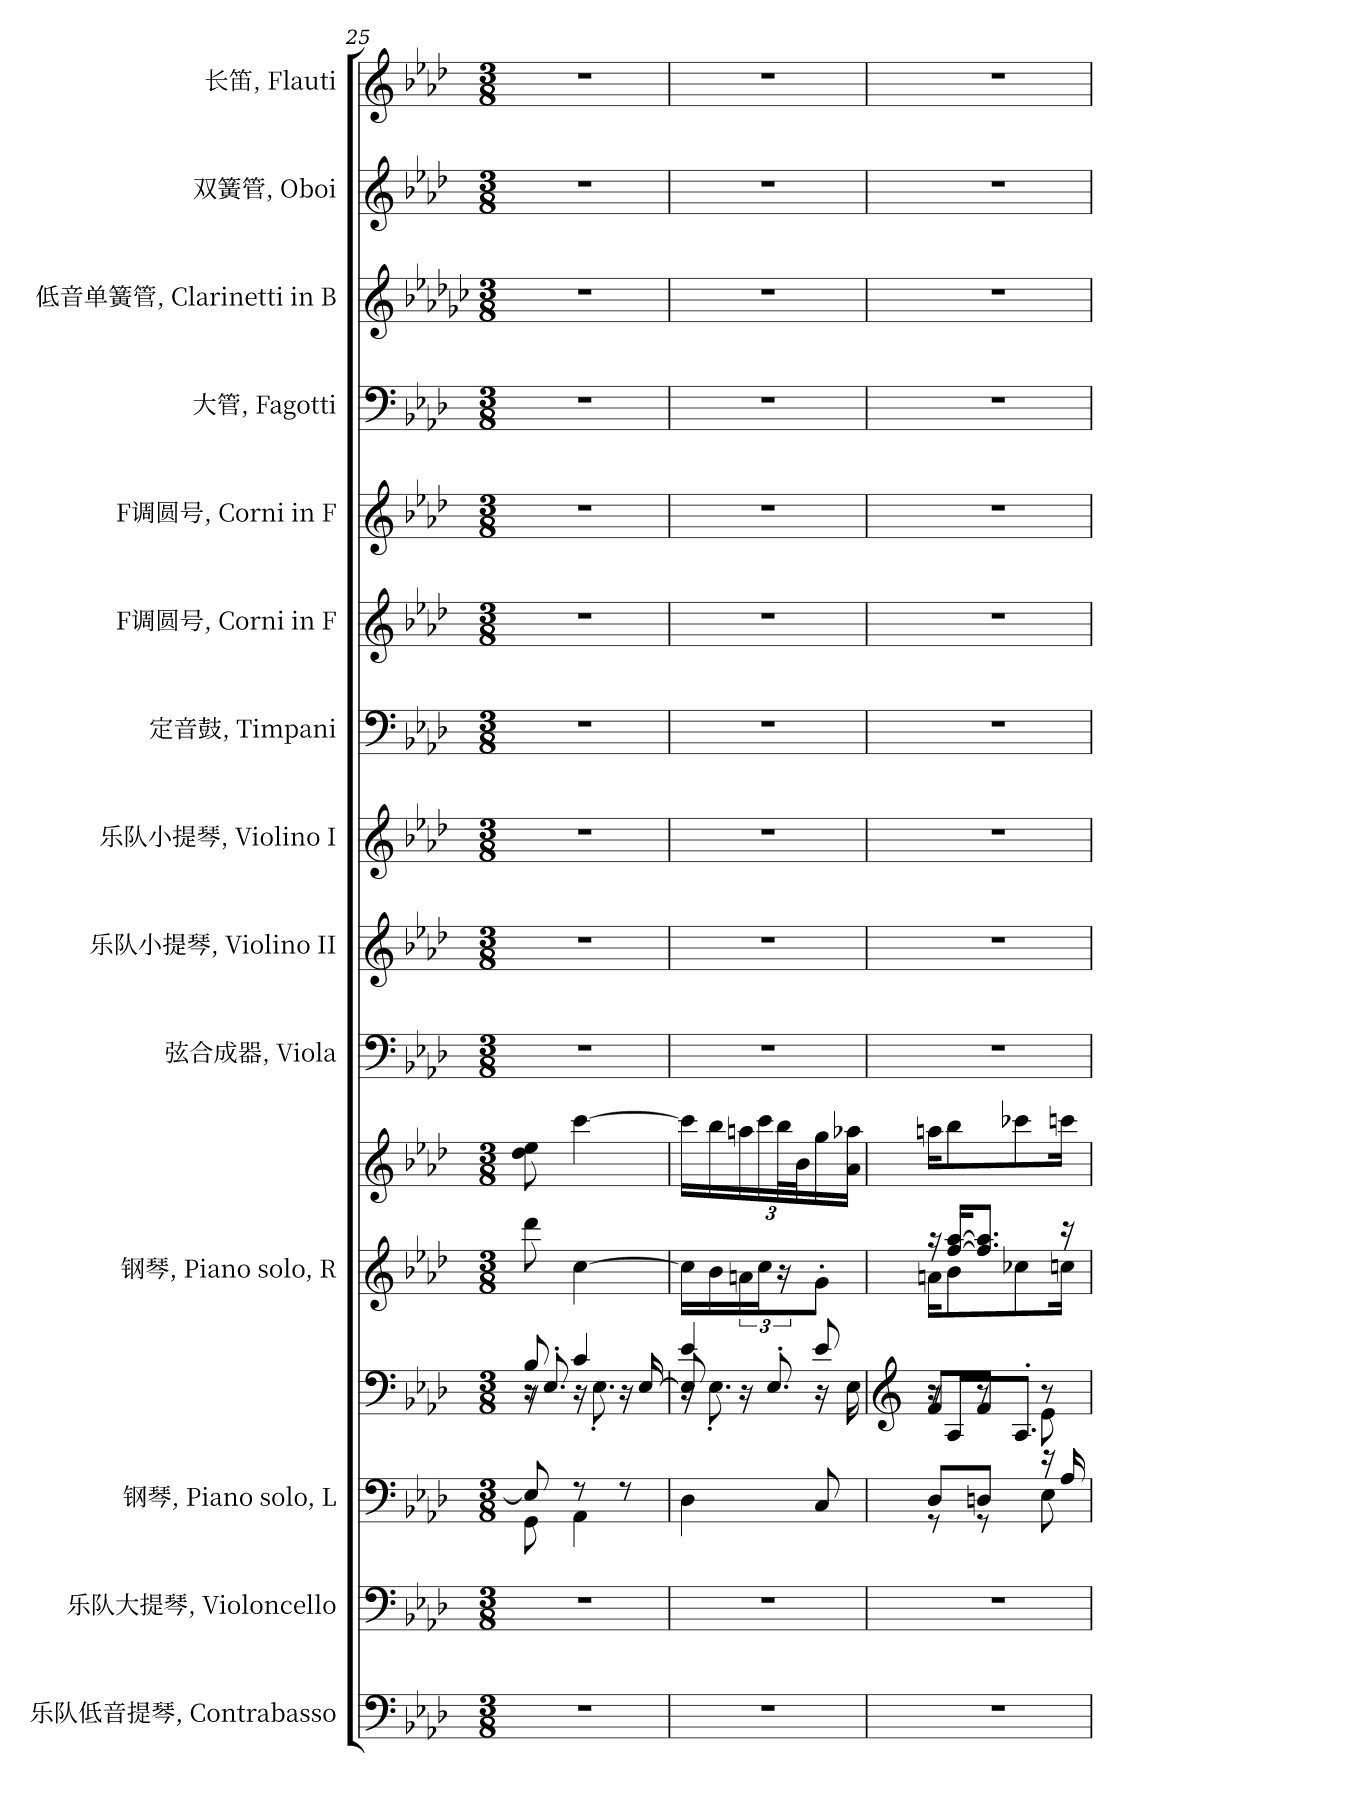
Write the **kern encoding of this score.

**kern	**kern	**kern	**kern	**kern	**kern	**kern	**kern	**kern	**kern	**kern	**kern	**kern	**kern	**kern	**kern
*part14	*part13	*part12	*part12	*part11	*part11	*part10	*part9	*part8	*part7	*part6	*part5	*part4	*part3	*part2	*part1
*staff16	*staff15	*staff14	*staff13	*staff12	*staff11	*staff10	*staff9	*staff8	*staff7	*staff6	*staff5	*staff4	*staff3	*staff2	*staff1
*I"乐队低音提琴, Contrabasso	*I"乐队大提琴, Violoncello	*I"钢琴, Piano solo, L	*	*I"钢琴, Piano solo, R	*	*I"弦合成器, Viola	*I"乐队小提琴, Violino II	*I"乐队小提琴, Violino I	*I"定音鼓, Timpani	*I"F调圆号, Corni in F	*I"F调圆号, Corni in F	*I"大管, Fagotti	*I"低音单簧管, Clarinetti in B	*I"双簧管, Oboi	*I"长笛, Flauti
*I'Cbs.	*	*I'Pno.	*	*I'Pno.	*	*	*	*	*I'Timp.	*	*	*	*	*I'Ob.	*I'Fl.
*clefF4	*clefF4	*clefF4	*clefF4	*clefG2	*clefG2	*clefF4	*clefG2	*clefG2	*clefF4	*clefG2	*clefG2	*clefF4	*clefG2	*clefG2	*clefG2
*ITrd7c12	*	*	*	*	*	*	*	*	*	*ITrd4c7	*ITrd4c7	*	*ITrd8c14	*	*
*k[b-e-a-d-]	*k[b-e-a-d-]	*k[b-e-a-d-]	*k[b-e-a-d-]	*k[b-e-a-d-]	*k[b-e-a-d-]	*k[b-e-a-d-]	*k[b-e-a-d-]	*k[b-e-a-d-]	*k[b-e-a-d-]	*k[b-e-a-d-g-]	*k[b-e-a-d-g-]	*k[b-e-a-d-]	*k[b-e-a-d-g-c-]	*k[b-e-a-d-]	*k[b-e-a-d-]
*M3/8	*M3/8	*M3/8	*M3/8	*M3/8	*M3/8	*M3/8	*M3/8	*M3/8	*M3/8	*M3/8	*M3/8	*M3/8	*M3/8	*M3/8	*M3/8
*MM22	*MM22	*MM22	*MM22	*MM22	*MM22	*MM22	*MM22	*MM22	*MM22	*MM22	*MM22	*MM22	*MM22	*MM22	*MM22
=25	=25	=25	=25	=25	=25	=25	=25	=25	=25	=25	=25	=25	=25	=25	=25
*	*	*^	*^	*	*	*	*	*	*	*	*	*	*	*	*
*	*	*	*	*	*^	*	*	*	*	*	*	*	*	*	*	*	*
4.r	4.r	8E-/]	8GG\	8B-/	8r	16r	8ddd-\	8dd-\ 8ee-\	4.r	4.r	4.r	4.r	4.r	4.r	4.r	4.r	4.r	4.r
.	.	.	.	.	.	8.E-'/	.	.	.	.	.	.	.	.	.	.	.	.
.	.	8r	4AA-\	4c/	16r	.	[4cc\	[4ccc\	.	.	.	.	.	.	.	.	.	.
.	.	.	.	.	8.E-'\	.	.	.	.	.	.	.	.	.	.	.	.	.
.	.	8r	.	.	.	16r	.	.	.	.	.	.	.	.	.	.	.	.
.	.	.	.	.	.	[16E-/	.	.	.	.	.	.	.	.	.	.	.	.
*	*	*v	*v	*	*	*	*	*	*	*	*	*	*	*	*	*	*	*
=26	=26	=26	=26	=26	=26	=26	=26	=26	=26	=26	=26	=26	=26	=26	=26	=26	=26
*	*	*	*	*	*	*	*	*	*	*	*	*	*	*	*	*	*MM22
4.r	4.r	4D-\	4e-/	16r	8E-/]	16cc\LL]	16ccc\LL]	4.r	4.r	4.r	4.r	4.r	4.r	4.r	4.r	4.r	4.r
.	.	.	.	8.E-'\	.	16b-\	16bb-\	.	.	.	.	.	.	.	.	.	.
*	*	*	*	*	*	*	*Xbrackettup	*	*	*	*	*	*	*	*	*	*
.	.	.	.	.	16r	24an\	24aan\	.	.	.	.	.	.	.	.	.	.
.	.	.	.	.	.	24cc\JJ	24ccc\	.	.	.	.	.	.	.	.	.	.
.	.	.	.	.	8.E-'/	.	.	.	.	.	.	.	.	.	.	.	.
.	.	.	.	.	.	24r	48bb-\L	.	.	.	.	.	.	.	.	.	.
.	.	.	.	.	.	.	48b-\J	.	.	.	.	.	.	.	.	.	.
.	.	8C/	8e-/	16r	.	8g'/	16gg\	.	.	.	.	.	.	.	.	.	.
.	.	.	.	16E-\	.	.	16a-\ 16aa-X\JJ	.	.	.	.	.	.	.	.	.	.
=27	=27	=27	=27	=27	=27	=27	=27	=27	=27	=27	=27	=27	=27	=27	=27	=27	=27
*	*	*	*clefG2	*	*	*	*	*	*	*	*	*	*	*	*	*	*
*	*	*	*	*	*	*	*	*	*	*	*	*	*	*	*	*	*MM22
*	*	*^	*	*	*	*^	*	*	*	*	*	*	*	*	*	*	*
4.r	4.r	8D-/L	8r	8f/L	8r	16r	16r	16an\KL	16aan\KL	4.r	4.r	4.r	4.r	4.r	4.r	4.r	4.r	4.r	4.r
.	.	.	.	.	.	8A-/L	[16ff/ [16aa-/KL	8b-\	8bb-\	.	.	.	.	.	.	.	.	.	.
.	.	8Dn/J	8r	8f/J	8r	.	8.ff/] 8.aa-/]J	.	.	.	.	.	.	.	.	.	.	.	.
.	.	.	.	.	.	8.A-'/J	.	8cc-X\	8ccc-X\	.	.	.	.	.	.	.	.	.	.
.	.	16r	8E-\	8r	8e-\	.	.	.	.	.	.	.	.	.	.	.	.	.	.
.	.	16A-/	.	.	.	.	16r	16ccn\Jk	16cccn\Jk	.	.	.	.	.	.	.	.	.	.
*	*	*v	*v	*	*	*	*v	*v	*	*	*	*	*	*	*	*	*	*	*
*	*	*	*v	*v	*v	*	*	*	*	*	*	*	*	*	*	*	*
=	=	=	=	=	=	=	=	=	=	=	=	=	=	=	=
*-	*-	*-	*-	*-	*-	*-	*-	*-	*-	*-	*-	*-	*-	*-	*-
